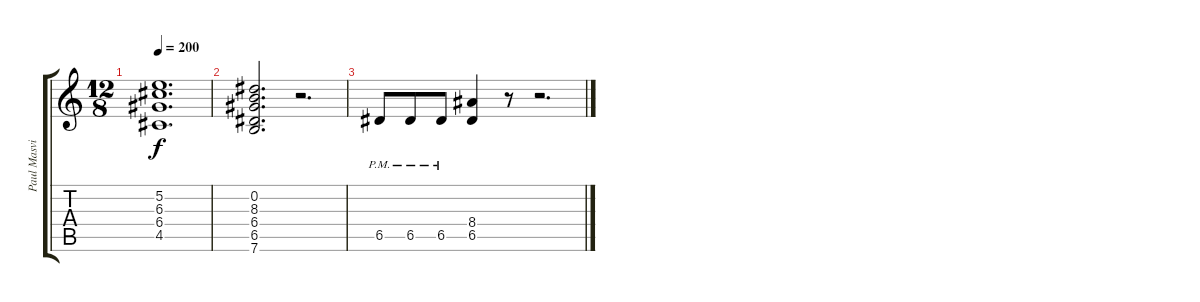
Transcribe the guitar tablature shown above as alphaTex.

\track ("Paul Masvidal" "Paul Masvi") {instrument distortionguitar}
\staff {score tabs}
\tuning (E4 B3 G3 D3 A2 E2) {hide}
\ts (12 8)
\tempo 200
\clef g2
\ks c
(5.2 6.3 6.4 4.5).1{d dy f} |
(0.2 8.3 6.4 6.5 7.6).2{d} r.2{d} |
6.5{pm}.8 6.5{pm}.8 6.5{pm}.8 (8.4 6.5).4 r.8 r.2{d}
